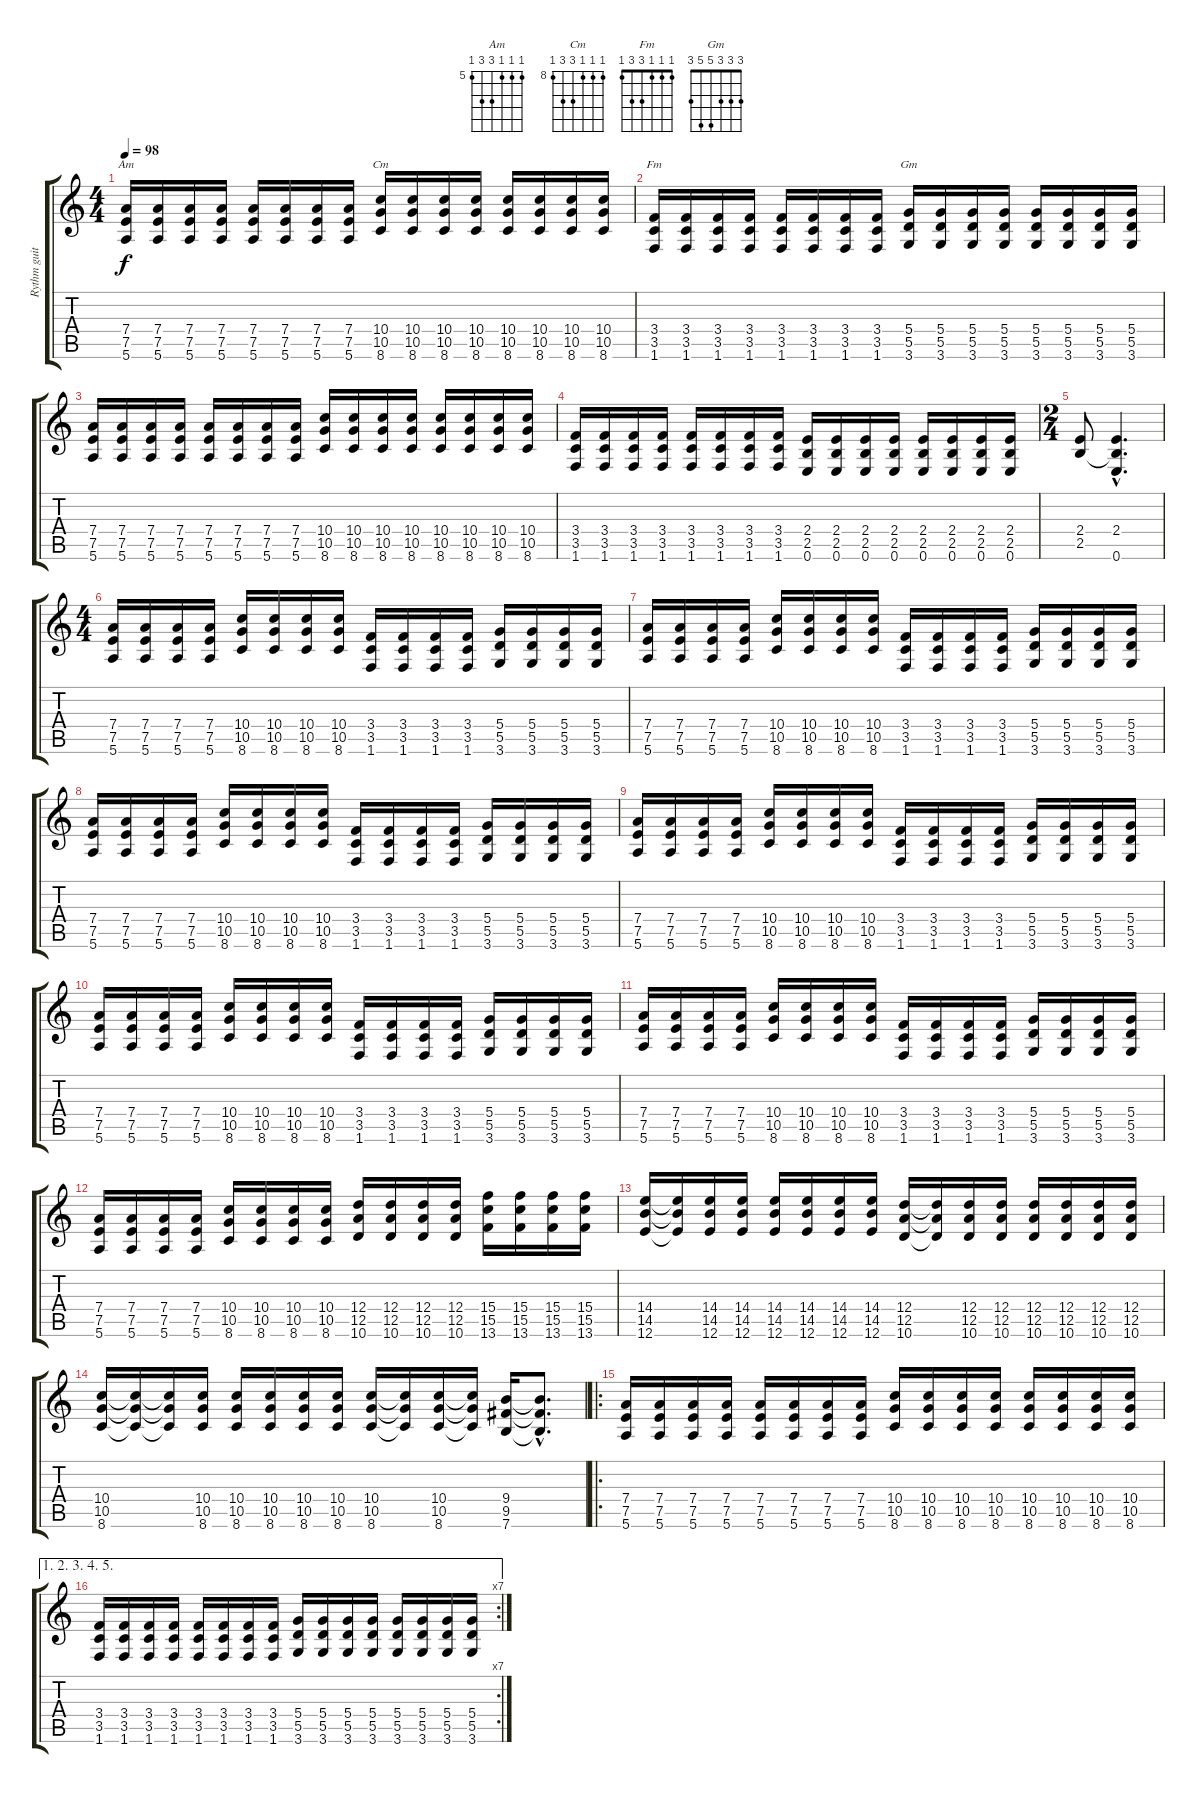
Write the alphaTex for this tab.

\track ("Rythm guitar" "Rythm guit") {instrument distortionguitar}
\staff {score tabs}
\tuning (E4 B3 G3 D3 A2 E2) {hide}
\chord ("Am" 5 5 5 7 7 5) {firstfret 5}
\chord ("Cm" 8 8 8 10 10 8) {firstfret 8}
\chord ("Fm" 1 1 1 3 3 1)
\chord ("Gm" 3 3 3 5 5 3)
\ts (4 4)
\tempo 98
\clef g2
\ks c
(7.4 7.5 5.6).16{ch "Am" dy f} (7.4 7.5 5.6).16 (7.4 7.5 5.6).16 (7.4 7.5 5.6).16 (7.4 7.5 5.6).16 (7.4 7.5 5.6).16 (7.4 7.5 5.6).16 (7.4 7.5 5.6).16 (10.4 10.5 8.6).16{ch "Cm"} (10.4 10.5 8.6).16 (10.4 10.5 8.6).16 (10.4 10.5 8.6).16 (10.4 10.5 8.6).16 (10.4 10.5 8.6).16 (10.4 10.5 8.6).16 (10.4 10.5 8.6).16 |
(3.4 3.5 1.6).16{ch "Fm"} (3.4 3.5 1.6).16 (3.4 3.5 1.6).16 (3.4 3.5 1.6).16 (3.4 3.5 1.6).16 (3.4 3.5 1.6).16 (3.4 3.5 1.6).16 (3.4 3.5 1.6).16 (5.4 5.5 3.6).16{ch "Gm"} (5.4 5.5 3.6).16 (5.4 5.5 3.6).16 (5.4 5.5 3.6).16 (5.4 5.5 3.6).16 (5.4 5.5 3.6).16 (5.4 5.5 3.6).16 (5.4 5.5 3.6).16 |
(7.4 7.5 5.6).16 (7.4 7.5 5.6).16 (7.4 7.5 5.6).16 (7.4 7.5 5.6).16 (7.4 7.5 5.6).16 (7.4 7.5 5.6).16 (7.4 7.5 5.6).16 (7.4 7.5 5.6).16 (10.4 10.5 8.6).16 (10.4 10.5 8.6).16 (10.4 10.5 8.6).16 (10.4 10.5 8.6).16 (10.4 10.5 8.6).16 (10.4 10.5 8.6).16 (10.4 10.5 8.6).16 (10.4 10.5 8.6).16 |
(3.4 3.5 1.6).16 (3.4 3.5 1.6).16 (3.4 3.5 1.6).16 (3.4 3.5 1.6).16 (3.4 3.5 1.6).16 (3.4 3.5 1.6).16 (3.4 3.5 1.6).16 (3.4 3.5 1.6).16 (2.4 2.5 0.6).16 (2.4 2.5 0.6).16 (2.4 2.5 0.6).16 (2.4 2.5 0.6).16 (2.4 2.5 0.6).16 (2.4 2.5 0.6).16 (2.4 2.5 0.6).16 (2.4 2.5 0.6).16 |
\ts (2 4)
(2.4 2.5).8 (2.4{hac} 2.5{hac t} 0.6{hac}).4{d} |
\ts (4 4)
(7.4 7.5 5.6).16 (7.4 7.5 5.6).16 (7.4 7.5 5.6).16 (7.4 7.5 5.6).16 (10.4 10.5 8.6).16 (10.4 10.5 8.6).16 (10.4 10.5 8.6).16 (10.4 10.5 8.6).16 (3.4 3.5 1.6).16 (3.4 3.5 1.6).16 (3.4 3.5 1.6).16 (3.4 3.5 1.6).16 (5.4 5.5 3.6).16 (5.4 5.5 3.6).16 (5.4 5.5 3.6).16 (5.4 5.5 3.6).16 |
(7.4 7.5 5.6).16 (7.4 7.5 5.6).16 (7.4 7.5 5.6).16 (7.4 7.5 5.6).16 (10.4 10.5 8.6).16 (10.4 10.5 8.6).16 (10.4 10.5 8.6).16 (10.4 10.5 8.6).16 (3.4 3.5 1.6).16 (3.4 3.5 1.6).16 (3.4 3.5 1.6).16 (3.4 3.5 1.6).16 (5.4 5.5 3.6).16 (5.4 5.5 3.6).16 (5.4 5.5 3.6).16 (5.4 5.5 3.6).16 |
(7.4 7.5 5.6).16 (7.4 7.5 5.6).16 (7.4 7.5 5.6).16 (7.4 7.5 5.6).16 (10.4 10.5 8.6).16 (10.4 10.5 8.6).16 (10.4 10.5 8.6).16 (10.4 10.5 8.6).16 (3.4 3.5 1.6).16 (3.4 3.5 1.6).16 (3.4 3.5 1.6).16 (3.4 3.5 1.6).16 (5.4 5.5 3.6).16 (5.4 5.5 3.6).16 (5.4 5.5 3.6).16 (5.4 5.5 3.6).16 |
(7.4 7.5 5.6).16 (7.4 7.5 5.6).16 (7.4 7.5 5.6).16 (7.4 7.5 5.6).16 (10.4 10.5 8.6).16 (10.4 10.5 8.6).16 (10.4 10.5 8.6).16 (10.4 10.5 8.6).16 (3.4 3.5 1.6).16 (3.4 3.5 1.6).16 (3.4 3.5 1.6).16 (3.4 3.5 1.6).16 (5.4 5.5 3.6).16 (5.4 5.5 3.6).16 (5.4 5.5 3.6).16 (5.4 5.5 3.6).16 |
(7.4 7.5 5.6).16 (7.4 7.5 5.6).16 (7.4 7.5 5.6).16 (7.4 7.5 5.6).16 (10.4 10.5 8.6).16 (10.4 10.5 8.6).16 (10.4 10.5 8.6).16 (10.4 10.5 8.6).16 (3.4 3.5 1.6).16 (3.4 3.5 1.6).16 (3.4 3.5 1.6).16 (3.4 3.5 1.6).16 (5.4 5.5 3.6).16 (5.4 5.5 3.6).16 (5.4 5.5 3.6).16 (5.4 5.5 3.6).16 |
(7.4 7.5 5.6).16 (7.4 7.5 5.6).16 (7.4 7.5 5.6).16 (7.4 7.5 5.6).16 (10.4 10.5 8.6).16 (10.4 10.5 8.6).16 (10.4 10.5 8.6).16 (10.4 10.5 8.6).16 (3.4 3.5 1.6).16 (3.4 3.5 1.6).16 (3.4 3.5 1.6).16 (3.4 3.5 1.6).16 (5.4 5.5 3.6).16 (5.4 5.5 3.6).16 (5.4 5.5 3.6).16 (5.4 5.5 3.6).16 |
(7.4 7.5 5.6).16 (7.4 7.5 5.6).16 (7.4 7.5 5.6).16 (7.4 7.5 5.6).16 (10.4 10.5 8.6).16 (10.4 10.5 8.6).16 (10.4 10.5 8.6).16 (10.4 10.5 8.6).16 (12.4 12.5 10.6).16 (12.4 12.5 10.6).16 (12.4 12.5 10.6).16 (12.4 12.5 10.6).16 (15.4 15.5 13.6).16 (15.4 15.5 13.6).16 (15.4 15.5 13.6).16 (15.4 15.5 13.6).16 |
(14.4 14.5 12.6).16 (14.4{t} 14.5{t} 12.6{t}).16 (14.4 14.5 12.6).16 (14.4 14.5 12.6).16 (14.4 14.5 12.6).16 (14.4 14.5 12.6).16 (14.4 14.5 12.6).16 (14.4 14.5 12.6).16 (12.4 12.5 10.6).16 (12.4{t} 12.5{t} 10.6{t}).16 (12.4 12.5 10.6).16 (12.4 12.5 10.6).16 (12.4 12.5 10.6).16 (12.4 12.5 10.6).16 (12.4 12.5 10.6).16 (12.4 12.5 10.6).16 |
(10.4 10.5 8.6).16 (10.4{t} 10.5{t} 8.6{t}).16 (10.4{t} 10.5{t} 8.6{t}).16 (10.4 10.5 8.6).16 (10.4 10.5 8.6).16 (10.4 10.5 8.6).16 (10.4 10.5 8.6).16 (10.4 10.5 8.6).16 (10.4 10.5 8.6).16 (10.4{t} 10.5{t} 8.6{t}).16 (10.4 10.5 8.6).16 (10.4{t} 10.5{t} 8.6{t}).16 (9.4 9.5 7.6).16 (9.4{hac t} 9.5{hac t} 7.6{hac t}).8{d} |
\ro
(7.4 7.5 5.6).16 (7.4 7.5 5.6).16 (7.4 7.5 5.6).16 (7.4 7.5 5.6).16 (7.4 7.5 5.6).16 (7.4 7.5 5.6).16 (7.4 7.5 5.6).16 (7.4 7.5 5.6).16 (10.4 10.5 8.6).16 (10.4 10.5 8.6).16 (10.4 10.5 8.6).16 (10.4 10.5 8.6).16 (10.4 10.5 8.6).16 (10.4 10.5 8.6).16 (10.4 10.5 8.6).16 (10.4 10.5 8.6).16 |
\ae (1 2 3 4 5)
\rc 7
(3.4 3.5 1.6).16 (3.4 3.5 1.6).16 (3.4 3.5 1.6).16 (3.4 3.5 1.6).16 (3.4 3.5 1.6).16 (3.4 3.5 1.6).16 (3.4 3.5 1.6).16 (3.4 3.5 1.6).16 (5.4 5.5 3.6).16 (5.4 5.5 3.6).16 (5.4 5.5 3.6).16 (5.4 5.5 3.6).16 (5.4 5.5 3.6).16 (5.4 5.5 3.6).16 (5.4 5.5 3.6).16 (5.4 5.5 3.6).16
